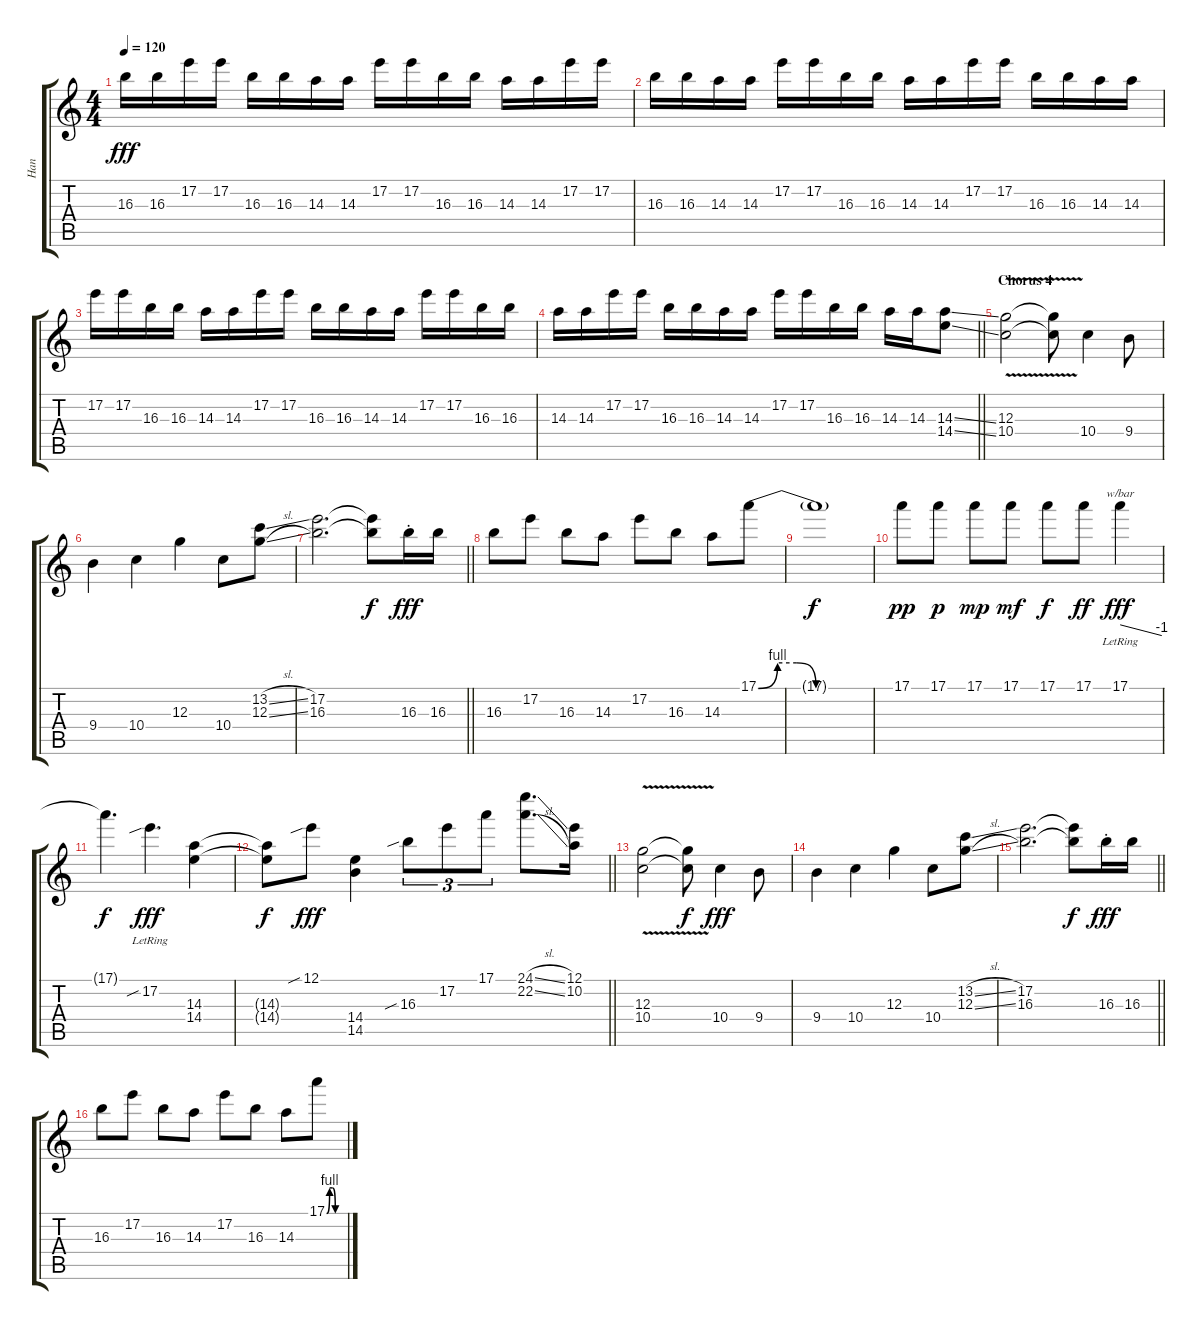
\track ("Han" "Han") {instrument overdrivenguitar}
\staff {score tabs}
\tuning (E4 B3 G3 D3 A2 E2) {hide}
\ts (4 4)
\tempo 120
\clef g2
\ks c
16.3.16{dy fff volume 16} 16.3.16 17.2.16 17.2.16 16.3.16 16.3.16 14.3.16 14.3.16 17.2.16 17.2.16 16.3.16 16.3.16 14.3.16 14.3.16 17.2.16 17.2.16 |
16.3.16 16.3.16 14.3.16 14.3.16 17.2.16 17.2.16 16.3.16 16.3.16 14.3.16 14.3.16 17.2.16 17.2.16 16.3.16 16.3.16 14.3.16 14.3.16 |
17.2.16 17.2.16 16.3.16 16.3.16 14.3.16 14.3.16 17.2.16 17.2.16 16.3.16 16.3.16 14.3.16 14.3.16 17.2.16 17.2.16 16.3.16 16.3.16 |
\barLineRight lightlight
14.3.16 14.3.16 17.2.16 17.2.16 16.3.16 16.3.16 14.3.16 14.3.16 17.2.16 17.2.16 16.3.16 16.3.16 14.3.16 14.3.16 (14.3{ss} 14.4{ss}).8 |
\section ("" "Chorus 4")
(12.3{v} 10.4{v}).2 (12.3{v t} 10.4{v t}).8 10.4.4 9.4.8 |
9.4.4 10.4.4 12.3.4 10.4.8 (13.2{sl} 12.3{sl}).8 |
\barLineRight lightlight
(17.2 16.3).2{d} (17.2{t} 16.3{t}).8{dy f} 16.3{st}.16{dy fff} 16.3.16 |
16.3.8 17.2.8 16.3.8 14.3.8 17.2.8 16.3.8 14.3.8 17.1{be (custom 0 0 10 4 20 4 30 0 60 0)}.8 |
17.1{t}.1{dy f} |
17.1.8{dy pp} 17.1.8{dy p} 17.1.8{dy mp} 17.1.8{dy mf} 17.1.8{dy f} 17.1.8{dy ff} 17.1{lr}.4{tbe (dive default 0 0 60 -4) dy fff} |
17.1{t}.4{d dy f} 17.2{sib lr}.4{d dy fff} (14.3 14.4).4 |
\barLineRight lightlight
(14.3{t} 14.4{t}).8{dy f} 12.1{sib}.8{dy fff} (14.4 14.5).4 16.3{sib}.8{tu (3 2)} 17.2.8{tu (3 2)} 17.1.8{tu (3 2)} (24.1{sl} 22.2{sl}).8{d} (12.1 10.2).16 |
(12.3{v} 10.4{v}).2 (12.3{t} 10.4{t}).8{dy f} 10.4.4{dy fff} 9.4.8 |
9.4.4 10.4.4 12.3.4 10.4.8 (13.2{sl} 12.3{sl}).8 |
\barLineRight lightlight
(17.2 16.3).2{d} (17.2{t} 16.3{t}).8{dy f} 16.3{st}.16{dy fff} 16.3.16 |
16.3.8 17.2.8 16.3.8 14.3.8 17.2.8 16.3.8 14.3.8 17.1{be (custom 0 0 10 4 20 4 30 0 60 0)}.8
